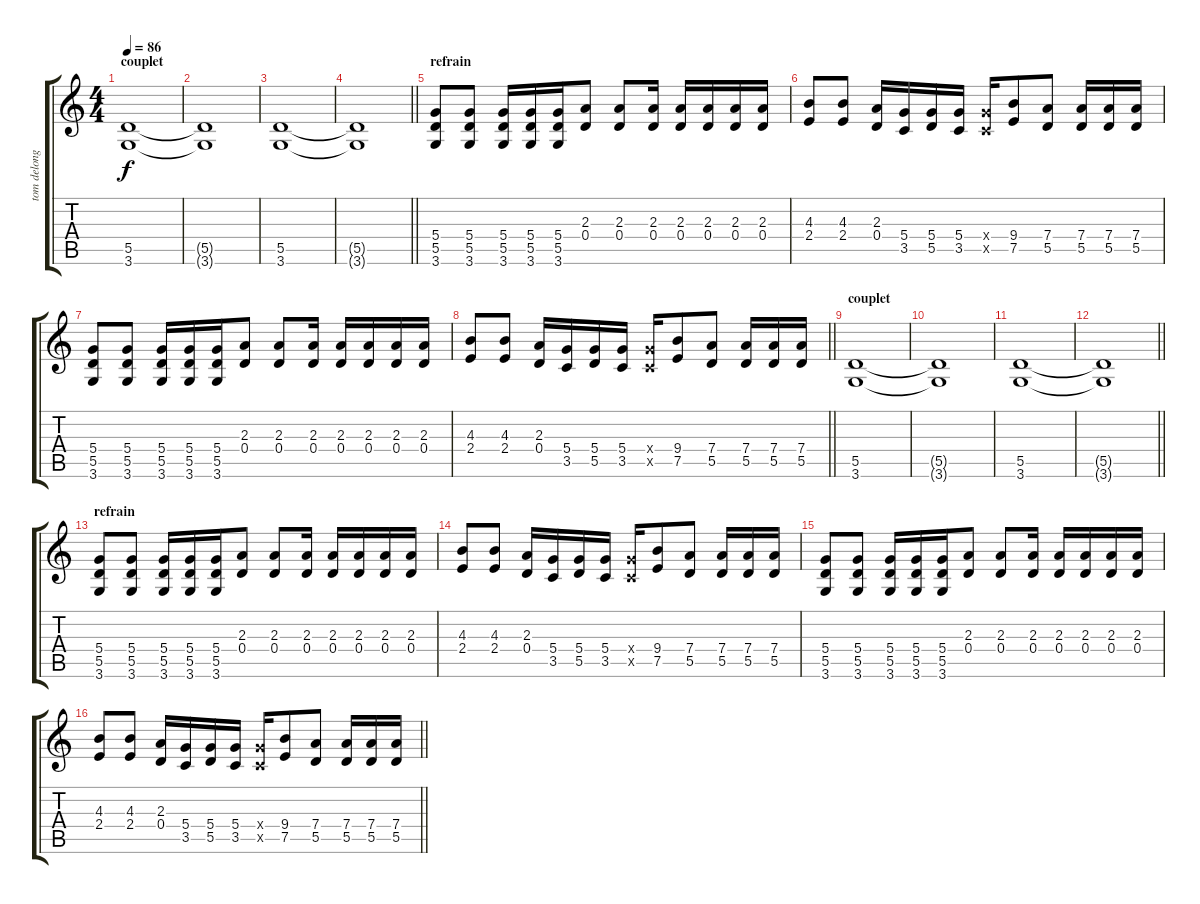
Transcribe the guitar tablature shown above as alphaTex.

\track ("tom delong guitare 1" "tom delong") {instrument overdrivenguitar}
\staff {score tabs}
\tuning (E4 B3 G3 D3 A2 E2) {hide}
\ts (4 4)
\section ("" "couplet")
\tempo 86
\clef g2
\ks c
(5.5 3.6).1{dy f} |
(5.5{t} 3.6{t}).1 |
(5.5 3.6).1 |
\barLineRight lightlight
(5.5{t} 3.6{t}).1 |
\section ("" "refrain")
(5.4 5.5 3.6).8{instrument overdrivenguitar} (5.4 5.5 3.6).8 (5.4 5.5 3.6).16 (5.4 5.5 3.6).16 (5.4 5.5 3.6).16 (2.3 0.4).8 (2.3 0.4).8 (2.3 0.4).16 (2.3 0.4).16 (2.3 0.4).16 (2.3 0.4).16 (2.3 0.4).16 |
(4.3 2.4).8 (4.3 2.4).8 (2.3 0.4).16 (5.4 3.5).16 (5.4 5.5).16 (5.4 3.5).16 (5.4{x} 3.5{x}).16 (9.4 7.5).8 (7.4 5.5).8 (7.4 5.5).16 (7.4 5.5).16 (7.4 5.5).16 |
(5.4 5.5 3.6).8{instrument overdrivenguitar} (5.4 5.5 3.6).8 (5.4 5.5 3.6).16 (5.4 5.5 3.6).16 (5.4 5.5 3.6).16 (2.3 0.4).8 (2.3 0.4).8 (2.3 0.4).16 (2.3 0.4).16 (2.3 0.4).16 (2.3 0.4).16 (2.3 0.4).16 |
\barLineRight lightlight
(4.3 2.4).8 (4.3 2.4).8 (2.3 0.4).16 (5.4 3.5).16 (5.4 5.5).16 (5.4 3.5).16 (5.4{x} 3.5{x}).16 (9.4 7.5).8 (7.4 5.5).8 (7.4 5.5).16 (7.4 5.5).16 (7.4 5.5).16 |
\section ("" "couplet")
(5.5 3.6).1 |
(5.5{t} 3.6{t}).1 |
(5.5 3.6).1 |
\barLineRight lightlight
(5.5{t} 3.6{t}).1 |
\section ("" "refrain")
(5.4 5.5 3.6).8{instrument overdrivenguitar} (5.4 5.5 3.6).8 (5.4 5.5 3.6).16 (5.4 5.5 3.6).16 (5.4 5.5 3.6).16 (2.3 0.4).8 (2.3 0.4).8 (2.3 0.4).16 (2.3 0.4).16 (2.3 0.4).16 (2.3 0.4).16 (2.3 0.4).16 |
(4.3 2.4).8 (4.3 2.4).8 (2.3 0.4).16 (5.4 3.5).16 (5.4 5.5).16 (5.4 3.5).16 (5.4{x} 3.5{x}).16 (9.4 7.5).8 (7.4 5.5).8 (7.4 5.5).16 (7.4 5.5).16 (7.4 5.5).16 |
(5.4 5.5 3.6).8{instrument overdrivenguitar} (5.4 5.5 3.6).8 (5.4 5.5 3.6).16 (5.4 5.5 3.6).16 (5.4 5.5 3.6).16 (2.3 0.4).8 (2.3 0.4).8 (2.3 0.4).16 (2.3 0.4).16 (2.3 0.4).16 (2.3 0.4).16 (2.3 0.4).16 |
\barLineRight lightlight
(4.3 2.4).8 (4.3 2.4).8 (2.3 0.4).16 (5.4 3.5).16 (5.4 5.5).16 (5.4 3.5).16 (5.4{x} 3.5{x}).16 (9.4 7.5).8 (7.4 5.5).8 (7.4 5.5).16 (7.4 5.5).16 (7.4 5.5).16
